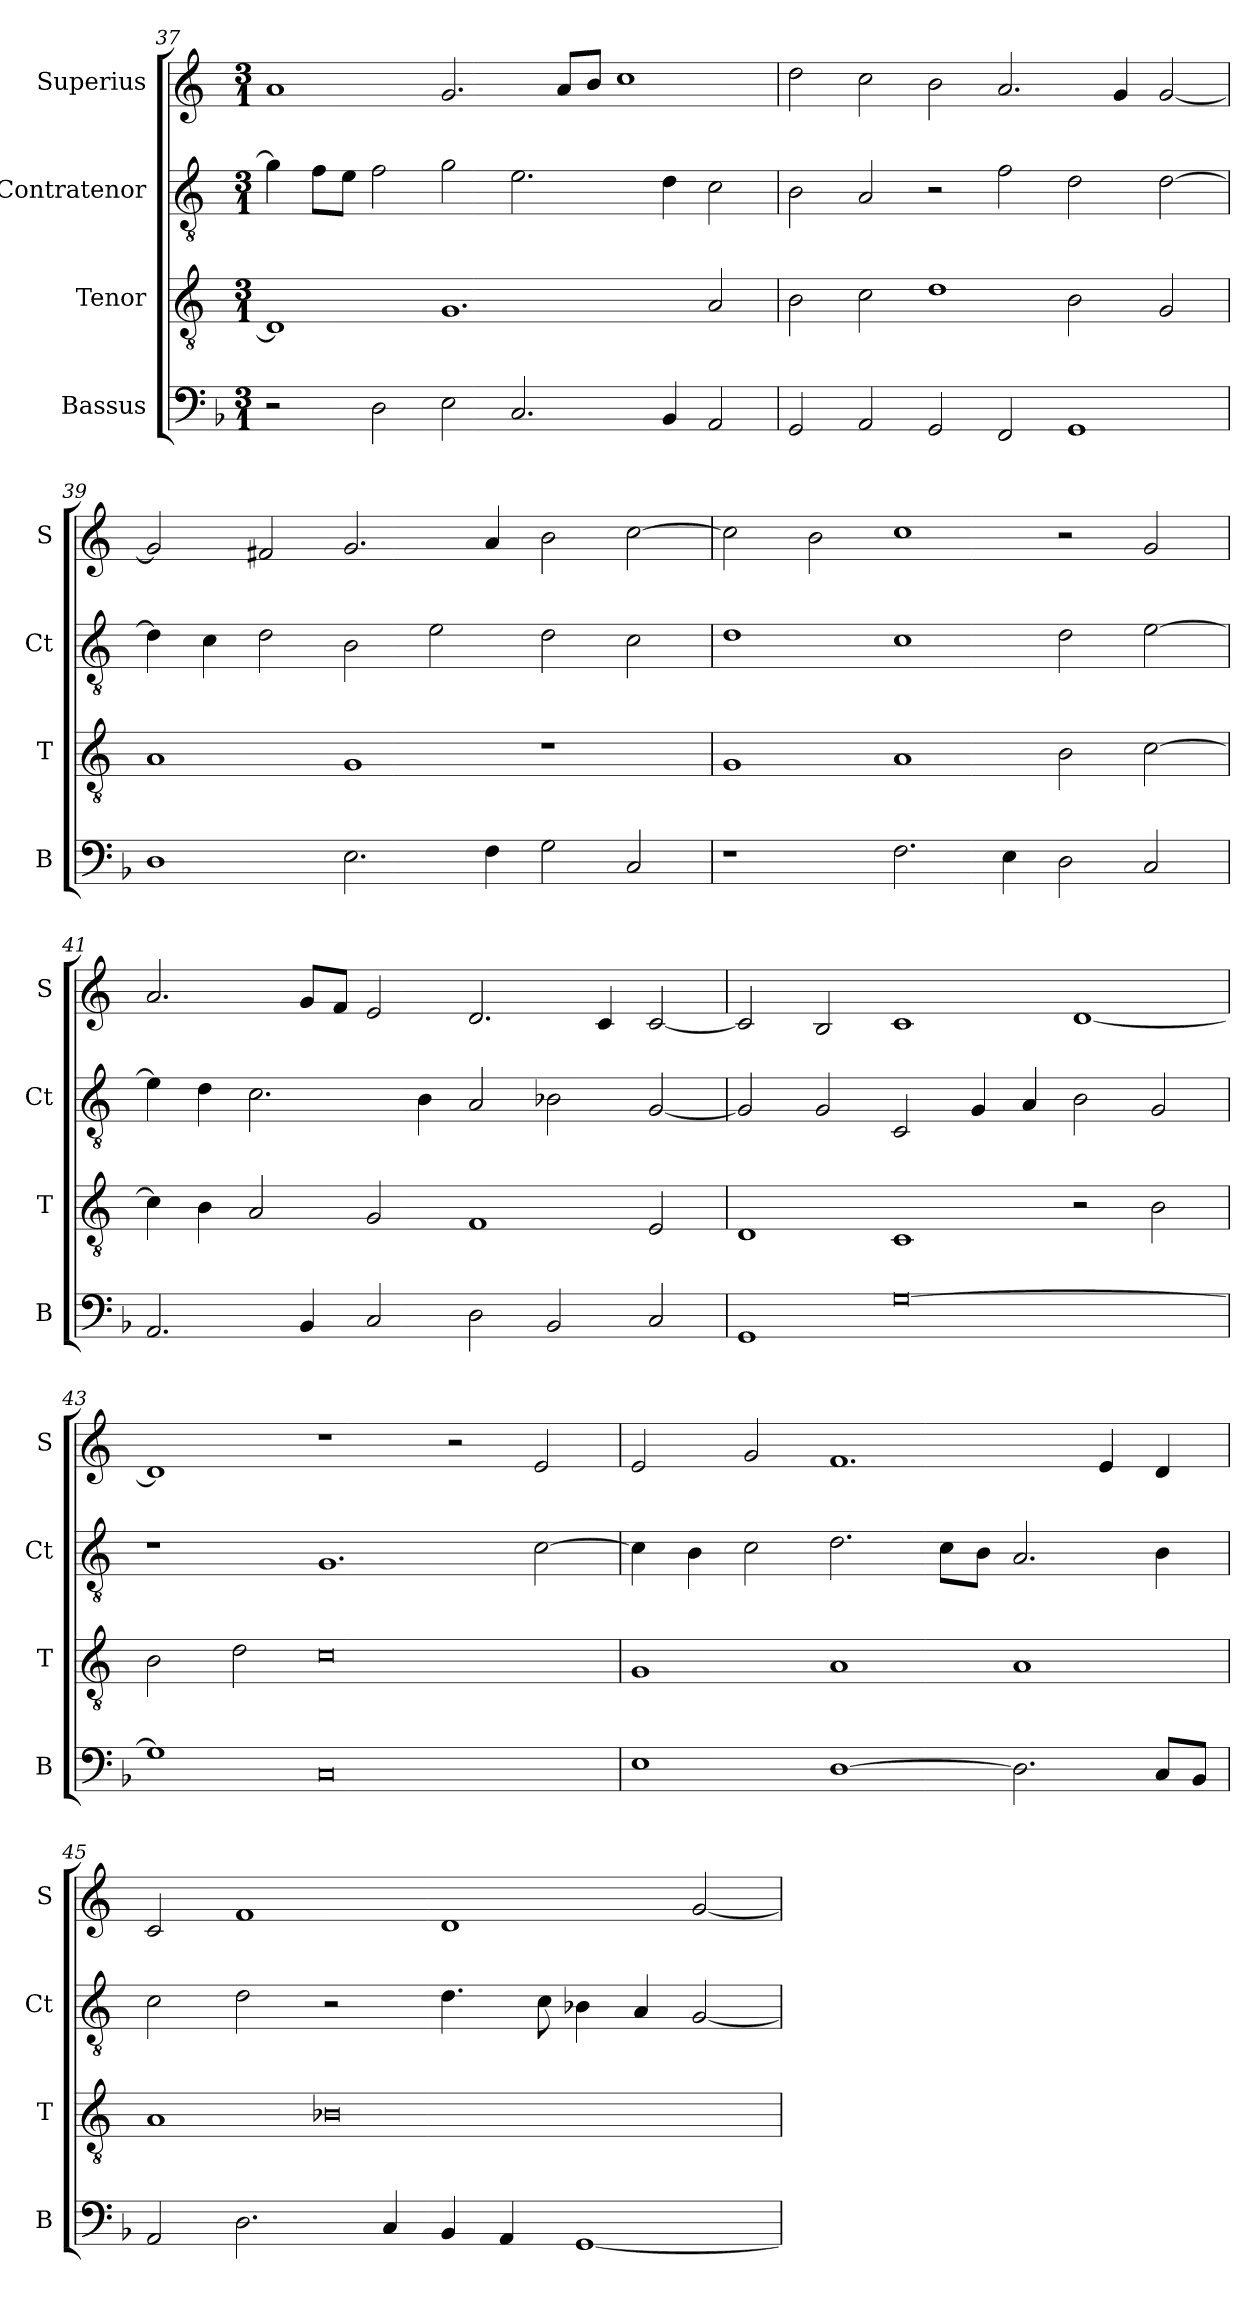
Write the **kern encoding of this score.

**kern	**kern	**kern	**kern
*part4	*part3	*part2	*part1
*staff4	*staff3	*staff2	*staff1
*I"Bassus	*I"Tenor	*I"Contratenor	*I"Superius
*I'B	*I'T	*I'Ct	*I'S
*clefF4	*clefGv2	*clefGv2	*clefG2
*k[b-]	*k[]	*k[]	*k[]
*M3/1	*M3/1	*M3/1	*M3/1
=37	=37	=37	=37
2r	1D]	4g]	1a
.	.	8fL	.
.	.	8eJ	.
2D	.	2f	.
2E	1.G	2g	2.g
2.C	.	2.e	.
.	.	.	8aL
.	.	.	8bJ
.	.	.	1cc
4BB-	.	4d	.
2AA	2A	2c	.
=38	=38	=38	=38
2GG	2B	2B	2dd
2AA	2c	2A	2cc
2GG	1d	2r	2b
2FF	.	2f	2.a
1GG	2B	2d	.
.	.	.	4g
.	2G	[2d	[2g
=39	=39	=39	=39
1D	1A	4d]	2g]
.	.	4c	.
.	.	2d	2f#X
2.E	1G	2B	2.g
.	.	2e	.
4F	.	.	4a
2G	1r	2d	2b
2C	.	2c	[2cc
=40	=40	=40	=40
1r	1G	1d	2cc]
.	.	.	2b
2.F	1A	1c	1cc
4E	.	.	.
2D	2B	2d	2r
2C	[2c	[2e	2g
=41	=41	=41	=41
2.AA	4c]	4e]	2.a
.	4B	4d	.
.	2A	2.c	.
4BB-	.	.	8gL
.	.	.	8fJ
2C	2G	.	2e
.	.	4B	.
2D	1F	2A	2.d
2BB-	.	2B-X	.
.	.	.	4c
2C	2E	[2G	[2c
=42	=42	=42	=42
1GG	1D	2G]	2c]
.	.	2G	2B
[0G	1C	2C	1c
.	.	4G	.
.	.	4A	.
.	2r	2B	[1d
.	2B	2G	.
=43	=43	=43	=43
1G]	2B	1r	1d]
.	2d	.	.
0C	0c	1.G	1r
.	.	.	2r
.	.	[2c	2e
=44	=44	=44	=44
1E	1G	4c]	2e
.	.	4B	.
.	.	2c	2g
[1D	1A	2.d	1.f
.	.	8cL	.
.	.	8BJ	.
2.D]	1A	2.A	.
.	.	.	4e
8CL	.	4B	4d
8BB-J	.	.	.
=45	=45	=45	=45
2AA	1A	2c	2c
2.D	.	2d	1f
.	0B-X	2r	.
4C	.	.	.
4BB-	.	4.d	1d
4AA	.	.	.
.	.	8c	.
[1GG	.	4B-X	.
.	.	4A	.
.	.	[2G	[2g
=	=	=	=
*-	*-	*-	*-
